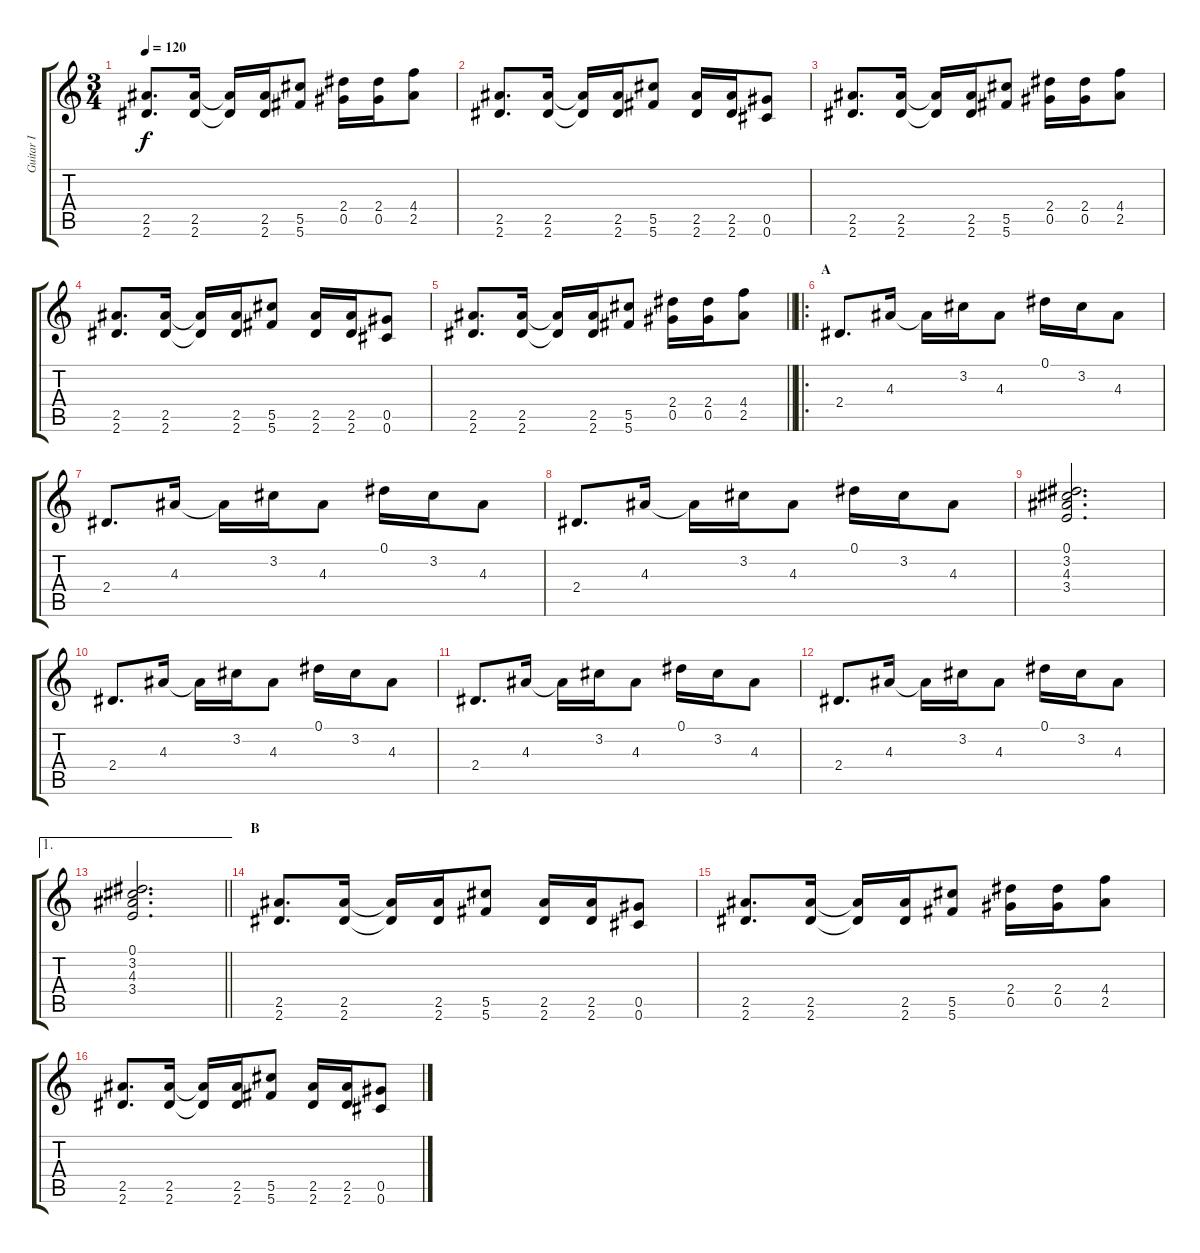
\track ("Guitar I" "Guitar I") {instrument electricguitarclean}
\staff {score tabs}
\tuning (Eb4 Bb3 Gb3 Db3 Ab2 Db2) {hide}
\ts (3 4)
\tempo 120
\clef g2
\ks c
(2.5 2.6).8{d ot 8vb dy f} (2.5 2.6).16{ot 8vb} (2.5{t} 2.6{t}).16{ot 8vb} (2.5 2.6).16{ot 8vb} (5.5 5.6).8{ot 8vb} (2.4 0.5).16{ot 8vb} (2.4 0.5).16{ot 8vb} (4.4 2.5).8{ot 8vb} |
(2.5 2.6).8{d ot 8vb} (2.5 2.6).16{ot 8vb} (2.5{t} 2.6{t}).16{ot 8vb} (2.5 2.6).16{ot 8vb} (5.5 5.6).8{ot 8vb} (2.5 2.6).16{ot 8vb} (2.5 2.6).16{ot 8vb} (0.5 0.6).8{ot 8vb} |
(2.5 2.6).8{d ot 8vb} (2.5 2.6).16{ot 8vb} (2.5{t} 2.6{t}).16{ot 8vb} (2.5 2.6).16{ot 8vb} (5.5 5.6).8{ot 8vb} (2.4 0.5).16{ot 8vb} (2.4 0.5).16{ot 8vb} (4.4 2.5).8{ot 8vb} |
(2.5 2.6).8{d ot 8vb} (2.5 2.6).16{ot 8vb} (2.5{t} 2.6{t}).16{ot 8vb} (2.5 2.6).16{ot 8vb} (5.5 5.6).8{ot 8vb} (2.5 2.6).16{ot 8vb} (2.5 2.6).16{ot 8vb} (0.5 0.6).8{ot 8vb} |
\barLineRight lightlight
(2.5 2.6).8{d ot 8vb} (2.5 2.6).16{ot 8vb} (2.5{t} 2.6{t}).16{ot 8vb} (2.5 2.6).16{ot 8vb} (5.5 5.6).8{ot 8vb} (2.4 0.5).16{ot 8vb} (2.4 0.5).16{ot 8vb} (4.4 2.5).8{ot 8vb} |
\ro
\section ("" "A")
2.4.8{d instrument electricguitarclean} 4.3.16 4.3{t}.16 3.2.16 4.3.8 0.1.16 3.2.16 4.3.8 |
2.4.8{d} 4.3.16 4.3{t}.16 3.2.16 4.3.8 0.1.16 3.2.16 4.3.8 |
2.4.8{d} 4.3.16 4.3{t}.16 3.2.16 4.3.8 0.1.16 3.2.16 4.3.8 |
(0.1 3.2 4.3 3.4).2{d} |
2.4.8{d} 4.3.16 4.3{t}.16 3.2.16 4.3.8 0.1.16 3.2.16 4.3.8 |
2.4.8{d} 4.3.16 4.3{t}.16 3.2.16 4.3.8 0.1.16 3.2.16 4.3.8 |
2.4.8{d} 4.3.16 4.3{t}.16 3.2.16 4.3.8 0.1.16 3.2.16 4.3.8 |
\ae 1
\barLineRight lightlight
(0.1 3.2 4.3 3.4).2{d} |
\section ("" "B")
(2.5 2.6).8{d ot 8vb instrument overdrivenguitar} (2.5 2.6).16{ot 8vb} (2.5{t} 2.6{t}).16{ot 8vb} (2.5 2.6).16{ot 8vb} (5.5 5.6).8{ot 8vb} (2.5 2.6).16{ot 8vb} (2.5 2.6).16{ot 8vb} (0.5 0.6).8{ot 8vb} |
(2.5 2.6).8{d ot 8vb} (2.5 2.6).16{ot 8vb} (2.5{t} 2.6{t}).16{ot 8vb} (2.5 2.6).16{ot 8vb} (5.5 5.6).8{ot 8vb} (2.4 0.5).16{ot 8vb} (2.4 0.5).16{ot 8vb} (4.4 2.5).8{ot 8vb} |
(2.5 2.6).8{d ot 8vb} (2.5 2.6).16{ot 8vb} (2.5{t} 2.6{t}).16{ot 8vb} (2.5 2.6).16{ot 8vb} (5.5 5.6).8{ot 8vb} (2.5 2.6).16{ot 8vb} (2.5 2.6).16{ot 8vb} (0.5 0.6).8{ot 8vb}
